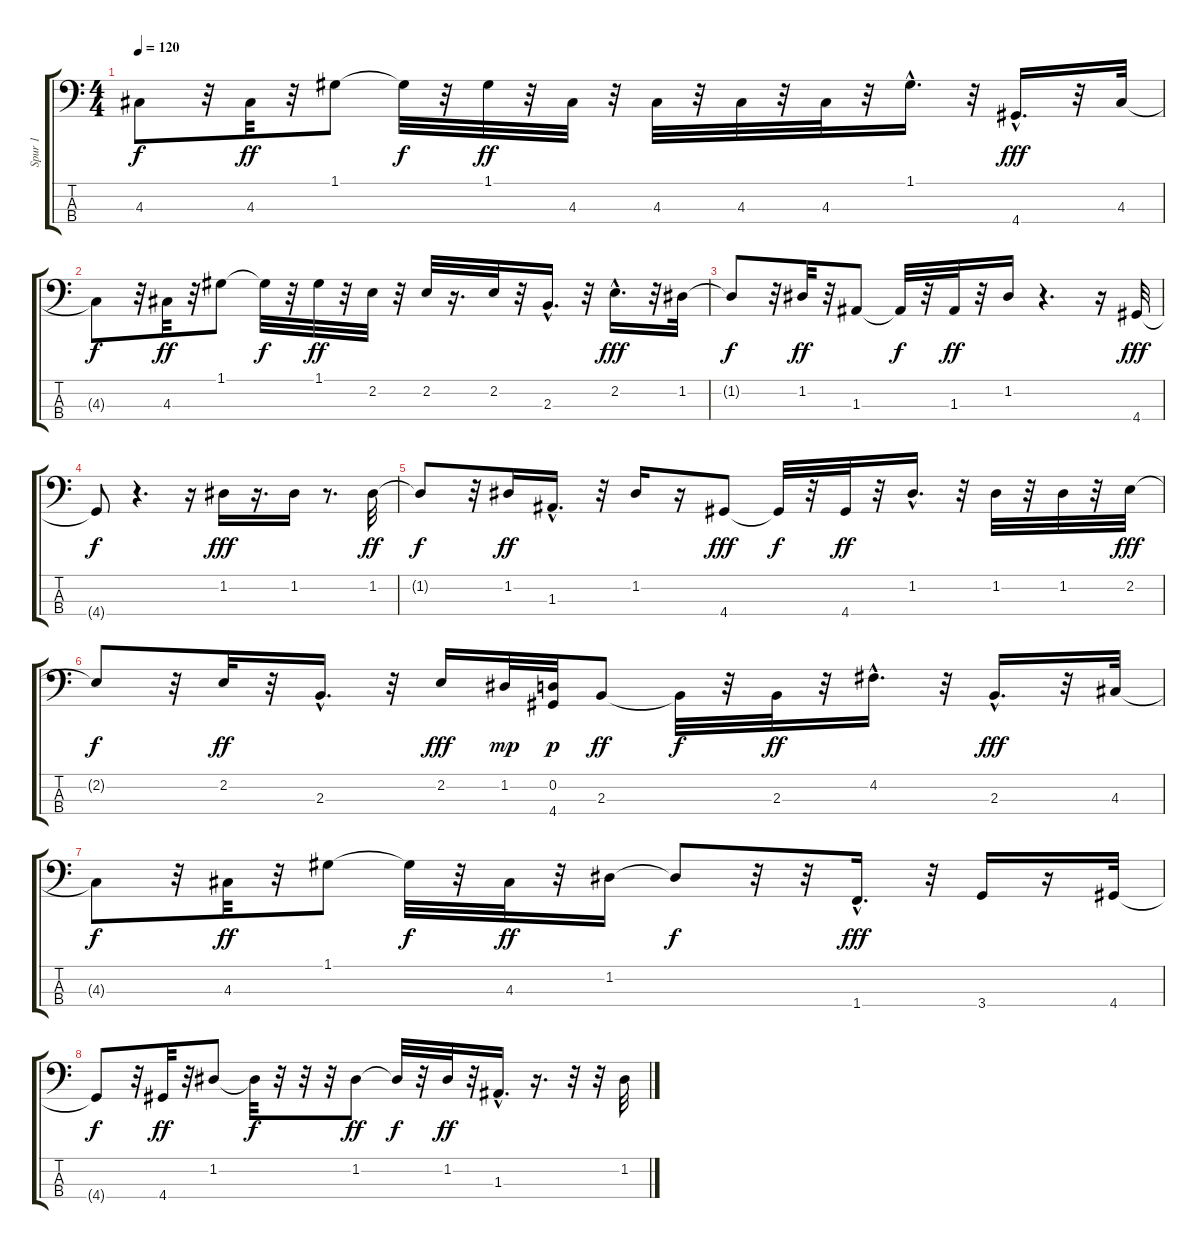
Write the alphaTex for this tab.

\track ("Spur 1" "Spur 1") {instrument acousticguitarnylon}
\staff {score tabs}
\tuning (G2 D2 A1 E1) {hide}
\ts (4 4)
\tempo 120
\clef f4
\ks c
4.3{t}.8{dy f} r.32 4.3.32{dy ff} r.32 1.1.8 1.1{t}.32{dy f} r.32 1.1.32{dy ff} r.32 4.3.32 r.32 4.3.32 r.32 4.3.32 r.32 4.3.32 r.32 1.1{hac}.16{d} r.32 4.4{hac}.16{d dy fff} r.32 4.3.32 |
4.3{t}.8{dy f} r.32 4.3.32{dy ff} r.32 1.1.8 1.1{t}.32{dy f} r.32 1.1.32{dy ff} r.32 2.2.32 r.32 2.2.32 r.16{d} 2.2.32 r.32 2.3{hac}.16{d} r.32 2.2{hac}.16{d dy fff} r.32 1.2.32 |
1.2{t}.8{dy f} r.32 1.2.32{dy ff} r.32 1.3.8 1.3{t}.32{dy f} r.32 1.3.32{dy ff} r.32 1.2.16 r.4{d} r.16 4.4.32{dy fff} |
4.4{t}.8{dy f} r.4{d} r.16 1.2.16{dy fff} r.16{d} 1.2.16 r.8{d} 1.2.32{dy ff} |
1.2{t}.8{dy f} r.32 1.2.16{dy ff} 1.3{hac}.16{d} r.32 1.2.16 r.16 4.4.8{dy fff} 4.4{t}.32{dy f} r.32 4.4.32{dy ff} r.32 1.2{hac}.16{d} r.32 1.2.32 r.32 1.2.32 r.32 2.2.32{dy fff} |
2.2{t}.8{dy f} r.32 2.2.32{dy ff} r.32 2.3{hac}.16{d} r.32 2.2.16{dy fff} 1.2.32{dy mp} (0.2 4.4).32{dy p} 2.3.8{dy ff} 2.3{t}.32{dy f} r.32 2.3.32{dy ff} r.32 4.2{hac}.16{d} r.32 2.3{hac}.16{d dy fff} r.32 4.3.32 |
4.3{t}.8{dy f} r.32 4.3.32{dy ff} r.32 1.1.8 1.1{t}.32{dy f} r.32 4.3.32{dy ff} r.32 1.2.16 1.2{t}.8{dy f} r.32 r.32 1.4{hac}.16{d dy fff} r.32 3.4.16 r.16 4.4.32 |
4.4{t}.8{dy f} r.32 4.4.32{dy ff} r.32 1.2.8 1.2{t}.32{dy f} r.32 r.32 r.32 1.2.8{dy ff} 1.2{t}.32{dy f} r.32 1.2.32{dy ff} r.32 1.3{hac}.16{d} r.16{d} r.32 r.32 1.2.32
